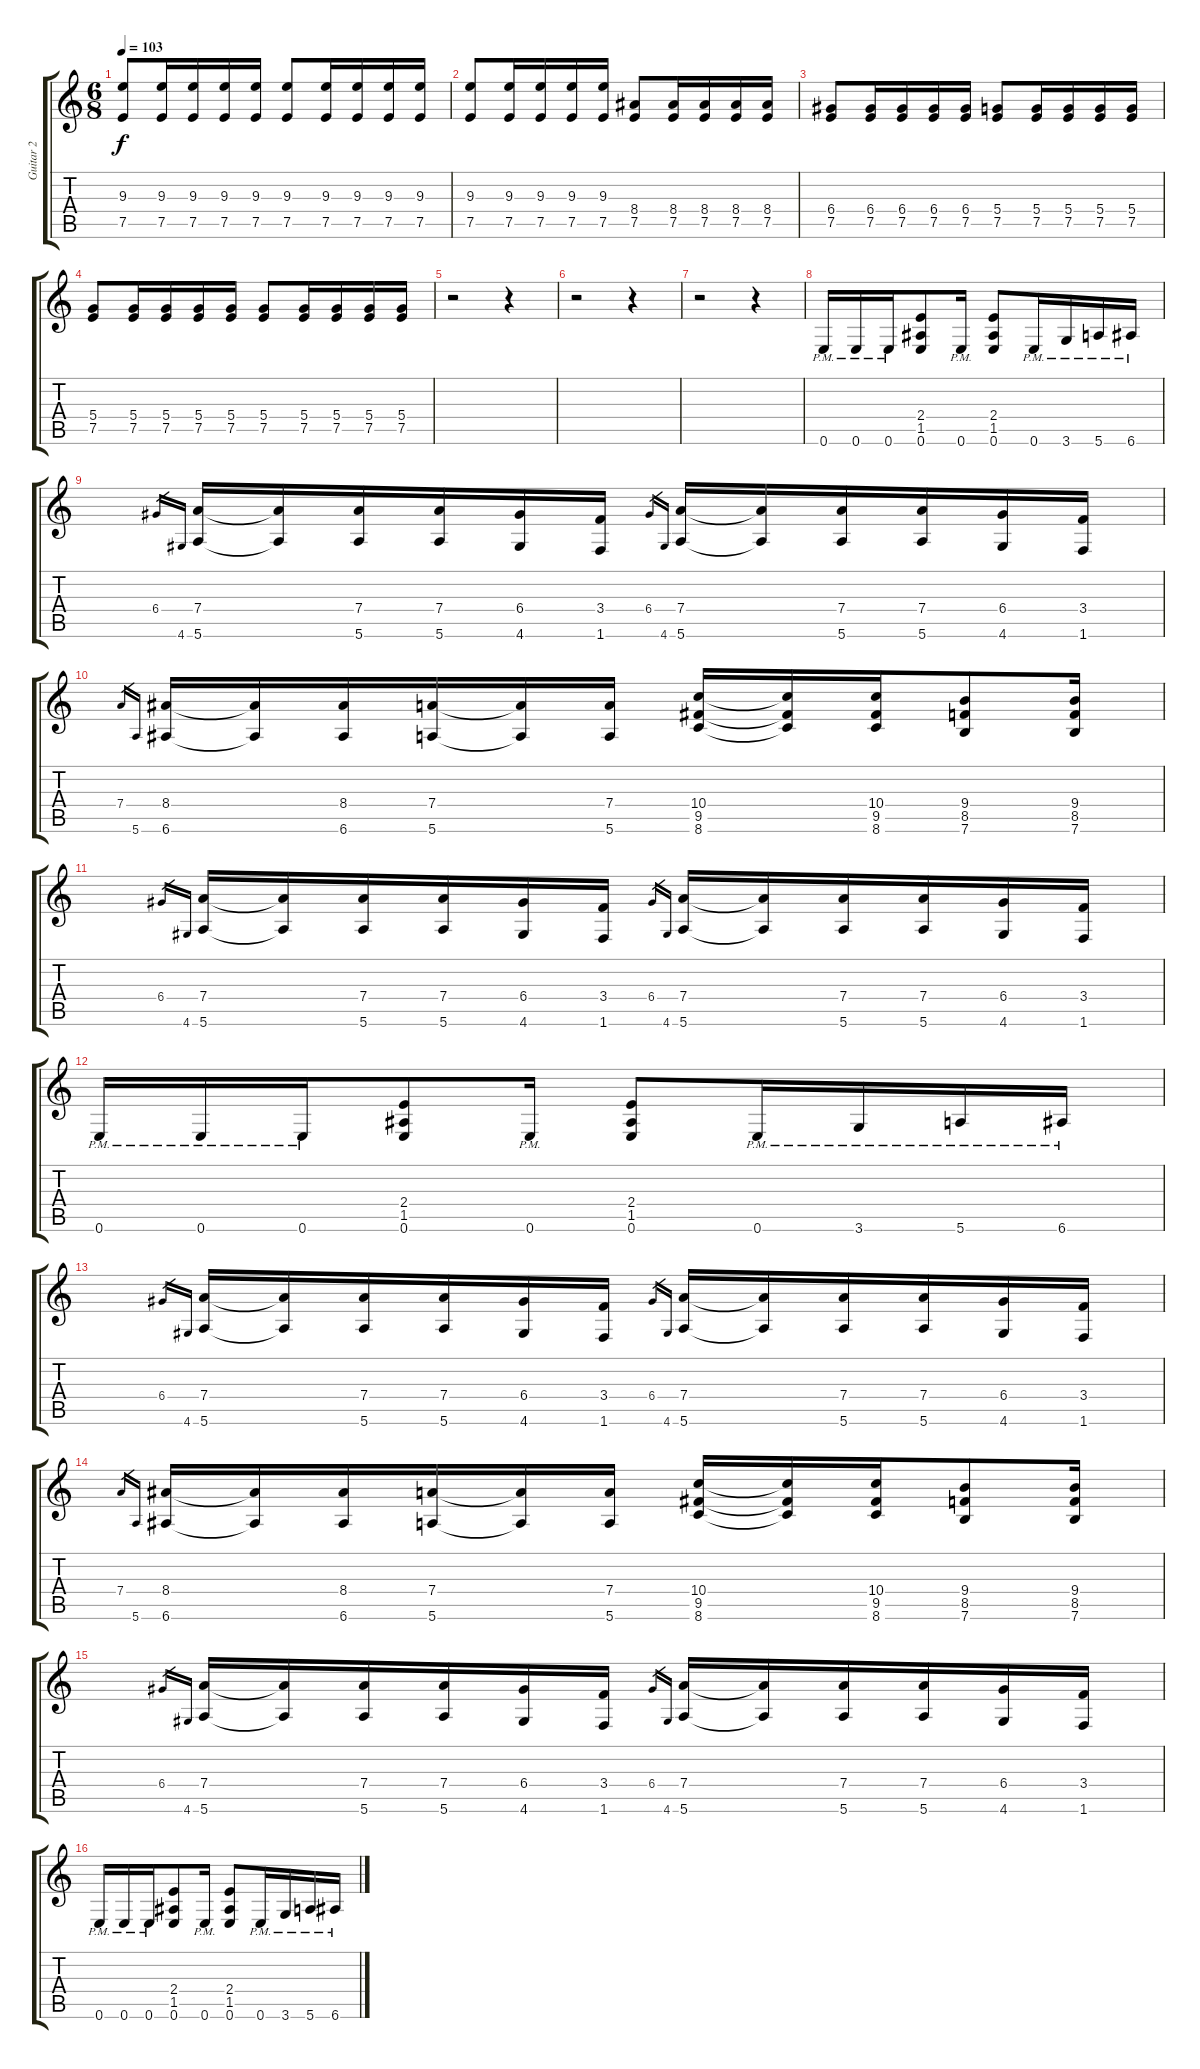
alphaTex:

\track ("Guitar 2" "Guitar 2") {instrument distortionguitar}
\staff {score tabs}
\tuning (E4 B3 G3 D3 A2 E2) {hide}
\ts (6 8)
\tempo 103
\clef g2
\ks c
(9.3 7.5).8{dy f} (9.3 7.5).16 (9.3 7.5).16 (9.3 7.5).16 (9.3 7.5).16 (9.3 7.5).8 (9.3 7.5).16 (9.3 7.5).16 (9.3 7.5).16 (9.3 7.5).16 |
(9.3 7.5).8 (9.3 7.5).16 (9.3 7.5).16 (9.3 7.5).16 (9.3 7.5).16 (8.4 7.5).8 (8.4 7.5).16 (8.4 7.5).16 (8.4 7.5).16 (8.4 7.5).16 |
(6.4 7.5).8 (6.4 7.5).16 (6.4 7.5).16 (6.4 7.5).16 (6.4 7.5).16 (5.4 7.5).8 (5.4 7.5).16 (5.4 7.5).16 (5.4 7.5).16 (5.4 7.5).16 |
(5.4 7.5).8 (5.4 7.5).16 (5.4 7.5).16 (5.4 7.5).16 (5.4 7.5).16 (5.4 7.5).8 (5.4 7.5).16 (5.4 7.5).16 (5.4 7.5).16 (5.4 7.5).16 |
r.2 r.4 |
r.2 r.4 |
r.2 r.4 |
0.6{pm}.16 0.6{pm}.16 0.6{pm}.16 (2.4 1.5 0.6).8 0.6{pm}.16 (2.4 1.5 0.6).8 0.6{pm}.16 3.6{pm}.16 5.6{pm}.16 6.6{pm}.16 |
6.4.16{gr} 4.6.16{gr} (7.4 5.6).16 (7.4{t} 5.6{t}).16 (7.4 5.6).16 (7.4 5.6).16 (6.4 4.6).16 (3.4 1.6).16 6.4.16{gr} 4.6.16{gr} (7.4 5.6).16 (7.4{t} 5.6{t}).16 (7.4 5.6).16 (7.4 5.6).16 (6.4 4.6).16 (3.4 1.6).16 |
7.4.16{gr} 5.6.16{gr} (8.4 6.6).16 (8.4{t} 6.6{t}).16 (8.4 6.6).16 (7.4 5.6).16 (7.4{t} 5.6{t}).16 (7.4 5.6).16 (10.4 9.5 8.6).16 (10.4{t} 9.5{t} 8.6{t}).16 (10.4 9.5 8.6).16 (9.4 8.5 7.6).8 (9.4 8.5 7.6).16 |
6.4.16{gr} 4.6.16{gr} (7.4 5.6).16 (7.4{t} 5.6{t}).16 (7.4 5.6).16 (7.4 5.6).16 (6.4 4.6).16 (3.4 1.6).16 6.4.16{gr} 4.6.16{gr} (7.4 5.6).16 (7.4{t} 5.6{t}).16 (7.4 5.6).16 (7.4 5.6).16 (6.4 4.6).16 (3.4 1.6).16 |
0.6{pm}.16 0.6{pm}.16 0.6{pm}.16 (2.4 1.5 0.6).8 0.6{pm}.16 (2.4 1.5 0.6).8 0.6{pm}.16 3.6{pm}.16 5.6{pm}.16 6.6{pm}.16 |
6.4.16{gr} 4.6.16{gr} (7.4 5.6).16 (7.4{t} 5.6{t}).16 (7.4 5.6).16 (7.4 5.6).16 (6.4 4.6).16 (3.4 1.6).16 6.4.16{gr} 4.6.16{gr} (7.4 5.6).16 (7.4{t} 5.6{t}).16 (7.4 5.6).16 (7.4 5.6).16 (6.4 4.6).16 (3.4 1.6).16 |
7.4.16{gr} 5.6.16{gr} (8.4 6.6).16 (8.4{t} 6.6{t}).16 (8.4 6.6).16 (7.4 5.6).16 (7.4{t} 5.6{t}).16 (7.4 5.6).16 (10.4 9.5 8.6).16 (10.4{t} 9.5{t} 8.6{t}).16 (10.4 9.5 8.6).16 (9.4 8.5 7.6).8 (9.4 8.5 7.6).16 |
6.4.16{gr} 4.6.16{gr} (7.4 5.6).16 (7.4{t} 5.6{t}).16 (7.4 5.6).16 (7.4 5.6).16 (6.4 4.6).16 (3.4 1.6).16 6.4.16{gr} 4.6.16{gr} (7.4 5.6).16 (7.4{t} 5.6{t}).16 (7.4 5.6).16 (7.4 5.6).16 (6.4 4.6).16 (3.4 1.6).16 |
0.6{pm}.16 0.6{pm}.16 0.6{pm}.16 (2.4 1.5 0.6).8 0.6{pm}.16 (2.4 1.5 0.6).8 0.6{pm}.16 3.6{pm}.16 5.6{pm}.16 6.6{pm}.16
